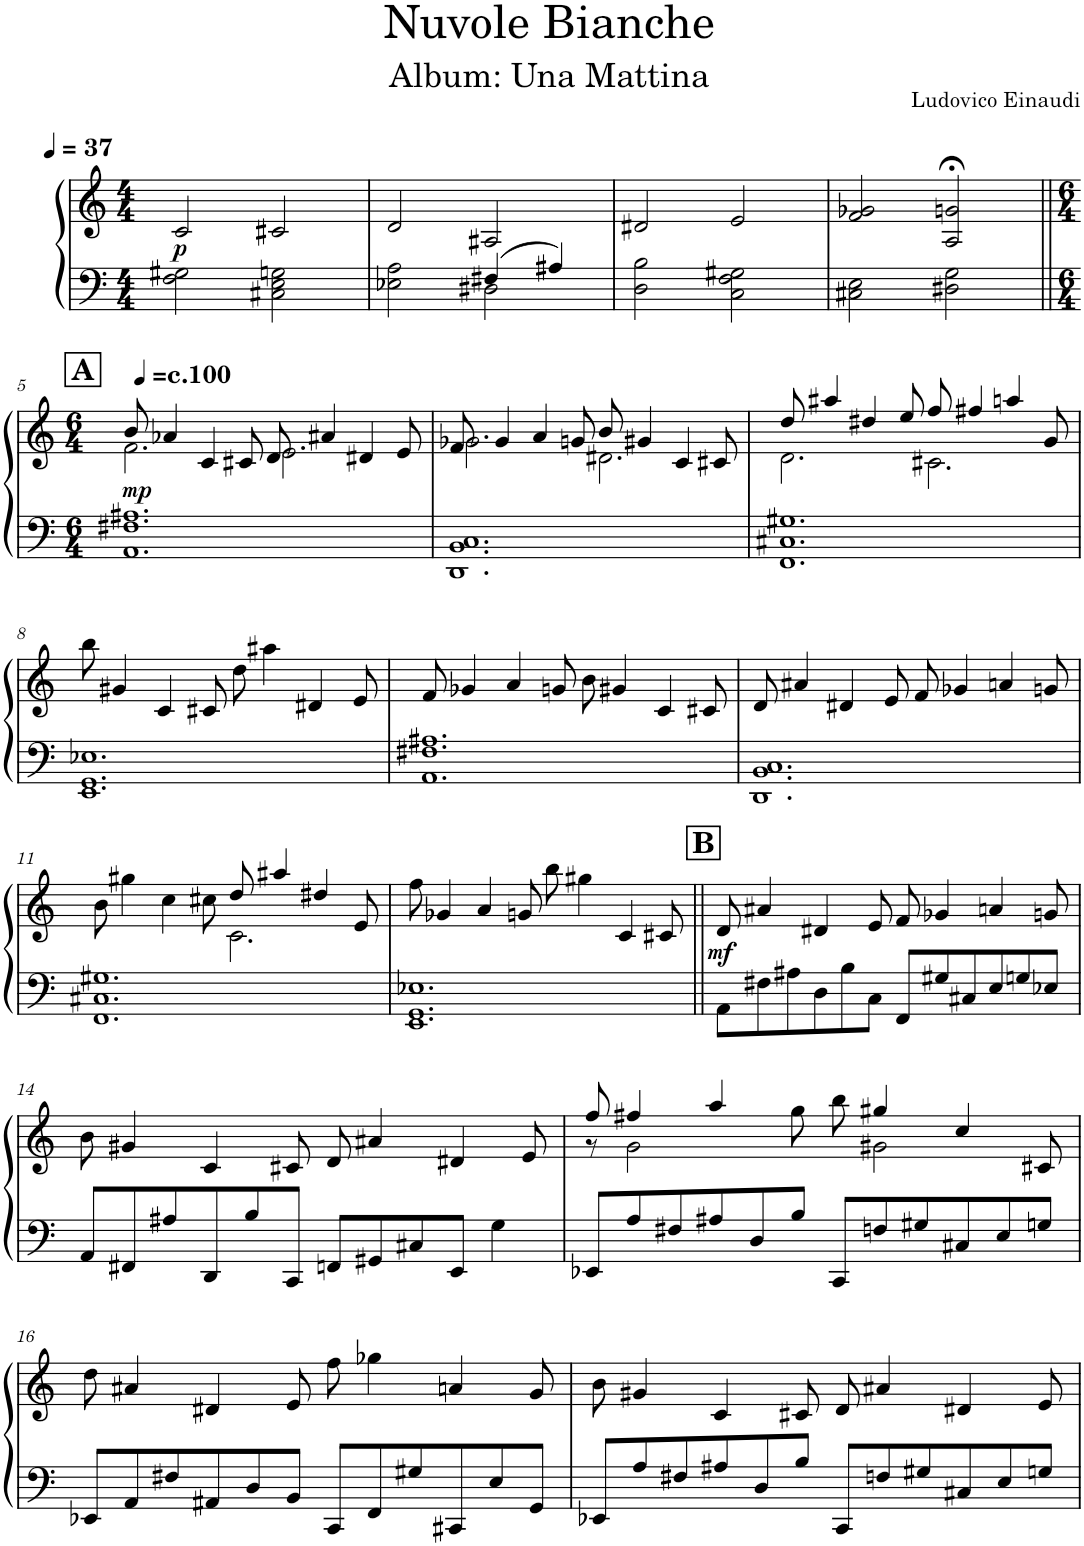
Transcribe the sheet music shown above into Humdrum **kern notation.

**kern	**kern	**dynam
*part1	*part1	*part1
*staff2	*staff1	*staff1/2
*I"Piano	*	*
*I'Pno.	*	*
*clefF4	*clefG2	*
*k[]	*k[]	*
*M4/4	*M4/4	*
*MM37	*MM37	*
=1	=1	=1
!	!	!LO:DY:b
2F\ 2G#X\	2c/	p
2C#X\ 2E\ 2Gn\	2c#X/	.
=2	=2	=2
*^	*	*
2E-X\ 2A\	2ryy	2d/	.
4F#X/	2D#X\	2A#X/	.
4A#X/	.	.	.
*v	*v	*	*
=3	=3	=3
2D\ 2B\	2d#X/	.
2C\ 2F\ 2G#X\	2e/	.
=4	=4	=4
2C#X\ 2E\	2f/ 2g-X/	.
2D#X\ 2G\	2A/;< 2gn/;<	.
!!LO:LB:g=z
=5||	=5||	=5||
!!LO:REH:place=s1:a:B:cj:fs=14:t=A
*M6/4	*M6/4	*
*	*^	*
!	!LO:TX:a:B:t=c.100	!	!
!	!	!	!LO:DY:b
1.AA 1.F#X 1.A#X	8b/	2.f\	mp
.	4a-X/	.	.
.	4c/	.	.
.	8c#X/	.	.
.	8d/	2.e\	.
.	4a#X/	.	.
.	4d#X/	.	.
.	8e/	.	.
=6	=6	=6	=6
1.DD 1.BB 1.C	8f/	2.g-X\	.
.	4g-/	.	.
.	4a/	.	.
.	8gn/	.	.
.	8b/	2.d#X\	.
.	4g#X/	.	.
.	4c/	.	.
.	8c#X/	.	.
=7	=7	=7	=7
1.FF 1.C#X 1.G#X	8dd/	2.d\	.
.	4aa#X/	.	.
.	4dd#X/	.	.
.	8ee/	.	.
.	8ff/	2.c#X\	.
.	4ff#X/	.	.
.	4aan/	.	.
.	8g/	.	.
*	*v	*v	*
!!LO:LB:g=z
=8	=8	=8
1.EE 1.GG 1.E-X	8bb\	.
.	4g#X/	.
.	4c/	.
.	8c#X/	.
.	8dd\	.
.	4aa#X\	.
.	4d#X/	.
.	8e/	.
=9	=9	=9
1.AA 1.F#X 1.A#X	8f/	.
.	4g-X/	.
.	4a/	.
.	8gn/	.
.	8b\	.
.	4g#X/	.
.	4c/	.
.	8c#X/	.
=10	=10	=10
1.DD 1.BB 1.C	8d/	.
.	4a#X/	.
.	4d#X/	.
.	8e/	.
.	8f/	.
.	4g-X/	.
.	4an/	.
.	8gn/	.
!!LO:LB:g=z
=11	=11	=11
*	*^	*
1.FF 1.C#X 1.G#X	8b\	2.ryy	.
.	4gg#X\	.	.
.	4cc\	.	.
.	8cc#X\	.	.
.	8dd/	2.c\	.
.	4aa#X/	.	.
.	4dd#X/	.	.
.	8e/	.	.
*	*v	*v	*
=12	=12	=12
1.EE 1.GG 1.E-X	8ff\	.
.	4g-X/	.
.	4a/	.
.	8gn/	.
.	8bb\	.
.	4gg#X\	.
.	4c/	.
.	8c#X/	.
!!LO:REH:place=s1:a:B:cj:fs=14:t=B
=13||	=13||	=13||
!	!	!LO:DY:b
8AA\L	8d/	mf
8F#X\	4a#X/	.
8A#X\	.	.
8D\	4d#X/	.
8B\	.	.
8C\J	8e/	.
8FF/L	8f/	.
8G#X/	4g-X/	.
8C#X/	.	.
8E/	4an/	.
8Gn/	.	.
8E-X/J	8gn/	.
!!LO:LB:g=z
=14	=14	=14
8AA/L	8b\	.
8FF#X/	4g#X/	.
8A#X/	.	.
8DD/	4c/	.
8B/	.	.
8CC/J	8c#X/	.
8FFn/L	8d/	.
8GG#X/	4a#X/	.
8C#X/	.	.
8EE/J	4d#X/	.
4G\	.	.
.	8e/	.
=15	=15	=15
*	*^	*
8EE-X/L	8ff/	8r	.
8A/	4ff#X/	2g\	.
8F#X/	.	.	.
8A#X/	4aa/	.	.
8D/	.	.	.
8B/J	8gg\	4ryy	.
8CC/L	8bb\	.	.
8Fn/	4gg#X/	2g#X\	.
8G#X/	.	.	.
8C#X/	4cc/	.	.
8E/	.	.	.
8Gn/J	8c#X/	8ryy	.
*	*v	*v	*
!!LO:LB:g=z
=16	=16	=16
8EE-X/L	8dd\	.
8AA/	4a#X/	.
8F#X/	.	.
8AA#X/	4d#X/	.
8D/	.	.
8BB/J	8e/	.
8CC/L	8ff\	.
8FF/	4gg-X\	.
8G#X/	.	.
8CC#X/	4an/	.
8E/	.	.
8GG/J	8g/	.
=17	=17	=17
8EE-X/L	8b\	.
8A/	4g#X/	.
8F#X/	.	.
8A#X/	4c/	.
8D/	.	.
8B/J	8c#X/	.
8CC/L	8d/	.
8Fn/	4a#X/	.
8G#X/	.	.
8C#X/	4d#X/	.
8E/	.	.
8Gn/J	8e/	.
=	=	=
*-	*-	*-
